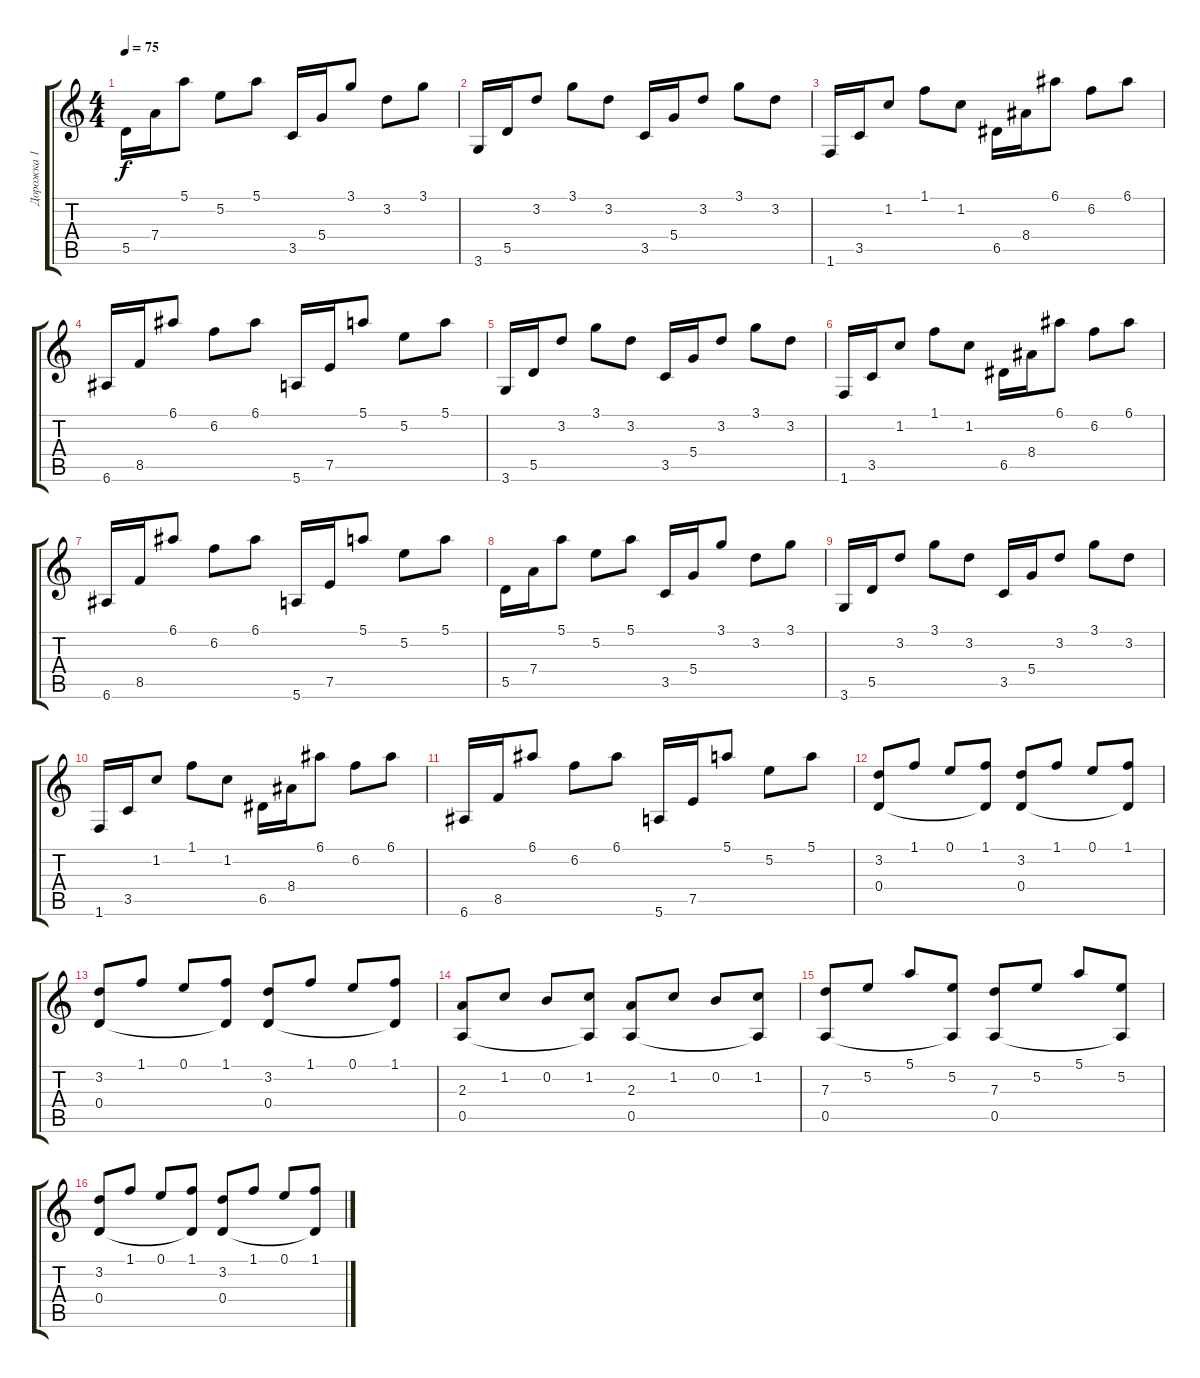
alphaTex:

\track ("Дорожка 1" "Дорожка 1") {instrument acousticguitarsteel}
\staff {score tabs}
\tuning (E4 B3 G3 D3 A2 E2) {hide}
\ts (4 4)
\tempo 75
\clef g2
\ks c
5.5.16{dy f} 7.4.16 5.1.8 5.2.8 5.1.8 3.5.16 5.4.16 3.1.8 3.2.8 3.1.8 |
3.6.16 5.5.16 3.2.8 3.1.8 3.2.8 3.5.16 5.4.16 3.2.8 3.1.8 3.2.8 |
1.6.16 3.5.16 1.2.8 1.1.8 1.2.8 6.5.16 8.4.16 6.1.8 6.2.8 6.1.8 |
6.6.16 8.5.16 6.1.8 6.2.8 6.1.8 5.6.16 7.5.16 5.1.8 5.2.8 5.1.8 |
3.6.16 5.5.16 3.2.8 3.1.8 3.2.8 3.5.16 5.4.16 3.2.8 3.1.8 3.2.8 |
1.6.16 3.5.16 1.2.8 1.1.8 1.2.8 6.5.16 8.4.16 6.1.8 6.2.8 6.1.8 |
6.6.16 8.5.16 6.1.8 6.2.8 6.1.8 5.6.16 7.5.16 5.1.8 5.2.8 5.1.8 |
5.5.16 7.4.16 5.1.8 5.2.8 5.1.8 3.5.16 5.4.16 3.1.8 3.2.8 3.1.8 |
3.6.16 5.5.16 3.2.8 3.1.8 3.2.8 3.5.16 5.4.16 3.2.8 3.1.8 3.2.8 |
1.6.16 3.5.16 1.2.8 1.1.8 1.2.8 6.5.16 8.4.16 6.1.8 6.2.8 6.1.8 |
6.6.16 8.5.16 6.1.8 6.2.8 6.1.8 5.6.16 7.5.16 5.1.8 5.2.8 5.1.8 |
(3.2 0.4).8 1.1.8 0.1.8 (1.1 0.4{t}).8 (3.2 0.4).8 1.1.8 0.1.8 (1.1 0.4{t}).8 |
(3.2 0.4).8 1.1.8 0.1.8 (1.1 0.4{t}).8 (3.2 0.4).8 1.1.8 0.1.8 (1.1 0.4{t}).8 |
(2.3 0.5).8 1.2.8 0.2.8 (1.2 0.5{t}).8 (2.3 0.5).8 1.2.8 0.2.8 (1.2 0.5{t}).8 |
(7.3 0.5).8 5.2.8 5.1.8 (5.2 0.5{t}).8 (7.3 0.5).8 5.2.8 5.1.8 (5.2 0.5{t}).8 |
(3.2 0.4).8 1.1.8 0.1.8 (1.1 0.4{t}).8 (3.2 0.4).8 1.1.8 0.1.8 (1.1 0.4{t}).8
